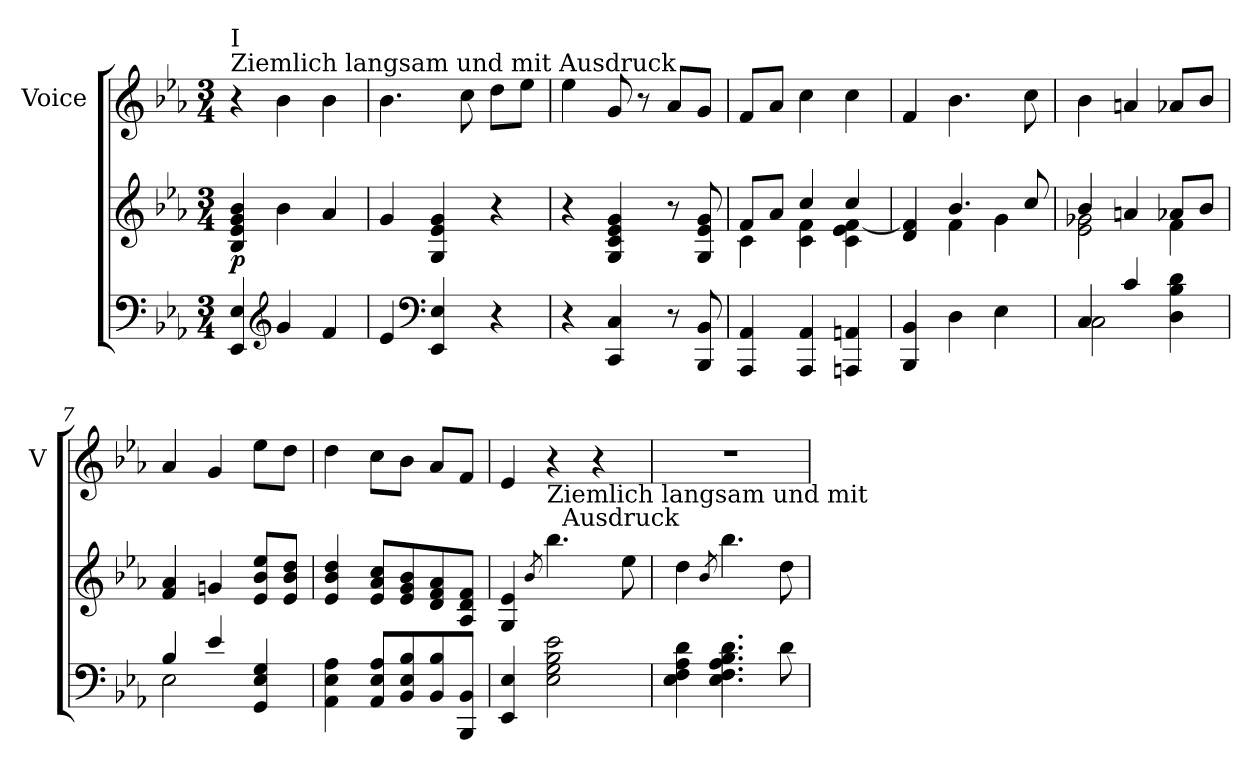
**kern	**kern	**dynam	**kern
*part2	*part2	*part2	*part1
*staff3	*staff2	*staff2/3	*staff1
*	*	*	*I"Voice
*	*	*	*I'V
*clefF4	*clefG2	*	*clefG2
*k[b-e-a-]	*k[b-e-a-]	*	*k[b-e-a-]
*E-:	*E-:	*	*E-:
*M3/4	*M3/4	*	*M3/4
=1	=1	=1	=1
!	!	!	!LO:TX:a:t=Ziemlich langsam und mit Ausdruck
!	!	!	!LO:TX:a:t=I
!	!	!LO:DY:b	!
4EE- 4E-	4B- 4e- 4g 4b-	p	4r
*clefG2	*	*	*
4g	4b-	.	4b-
4f	4a-	.	4b-
=2	=2	=2	=2
4e-	4g	.	4.b-
*clefF4	*	*	*
4EE- 4E-	4G 4e- 4g	.	.
.	.	.	8cc
4r	4r	.	8ddL
.	.	.	8ee-J
=3	=3	=3	=3
4r	4r	.	4ee-
4CC 4C	4G 4c 4e- 4g	.	8g
.	.	.	8r
8r	8r	.	8a-L
8BBB- 8BB-	8G 8e- 8g	.	8gJ
=4	=4	=4	=4
*	*^	*	*
4AAA- 4AA-	8fL	4c	.	8fL
.	8a-J	.	.	8a-J
4AAA- 4AA-	4cc	4c 4f	.	4cc
4AAAn 4AAn	4cc	4c 4e- [4f	.	4cc
!!LO:LB:g=z
=5	=5	=5	=5	=5
4BBB- 4BB-	4ryy	4d 4f]	.	4f
4D	4.b-	4f	.	4.b-
4E-	.	4g	.	.
.	8cc	.	.	8cc
=6	=6	=6	=6	=6
*^	*	*	*	*
4C	2C	4b-	2e- 2g-X	.	4b-
4c	.	4an	.	.	4an
4ryy	4D 4B- 4d	8a-XL	4f	.	8a-XL
.	.	8b-J	.	.	8b-J
*	*	*v	*v	*	*
=7	=7	=7	=7	=7
4B-	2E-	4f 4a-	.	4a-
4e-	.	4gn	.	4g
4ryy	4GG 4E- 4G	8e- 8b- 8ee-L	.	8ee-L
.	.	8e- 8b- 8ddJ	.	8ddJ
*v	*v	*	*	*
=8	=8	=8	=8
4AA- 4E- 4A-	4e- 4b- 4dd	.	4dd
8AA- 8E- 8A-L	8e- 8a- 8ccL	.	8ccL
8BB- 8E- 8B-	8e- 8g 8b-	.	8b-J
8BB- 8B-	8d 8f 8a-	.	8a-L
8BBB- 8BB-J	8A- 8d 8fJ	.	8fJ
=9	=9	=9	=9
4EE- 4E-	4G 4e-	.	4e-
.	8qb-	.	.
!	!LO:TX:a:t=Ziemlich langsam und mit\n                Ausdruck	!	!
2E- 2G 2B- 2e-	4.bb-	.	4r
.	.	.	4r
.	8ee-	.	.
=10	=10	=10	=10
4E- 4F 4A- 4d	4dd	.	2.r
.	8qb-	.	.
4.E- 4.F 4.A- 4.B- 4.d	4.bb-	.	.
8d	8dd	.	.
=	=	=	=
*-	*-	*-	*-
